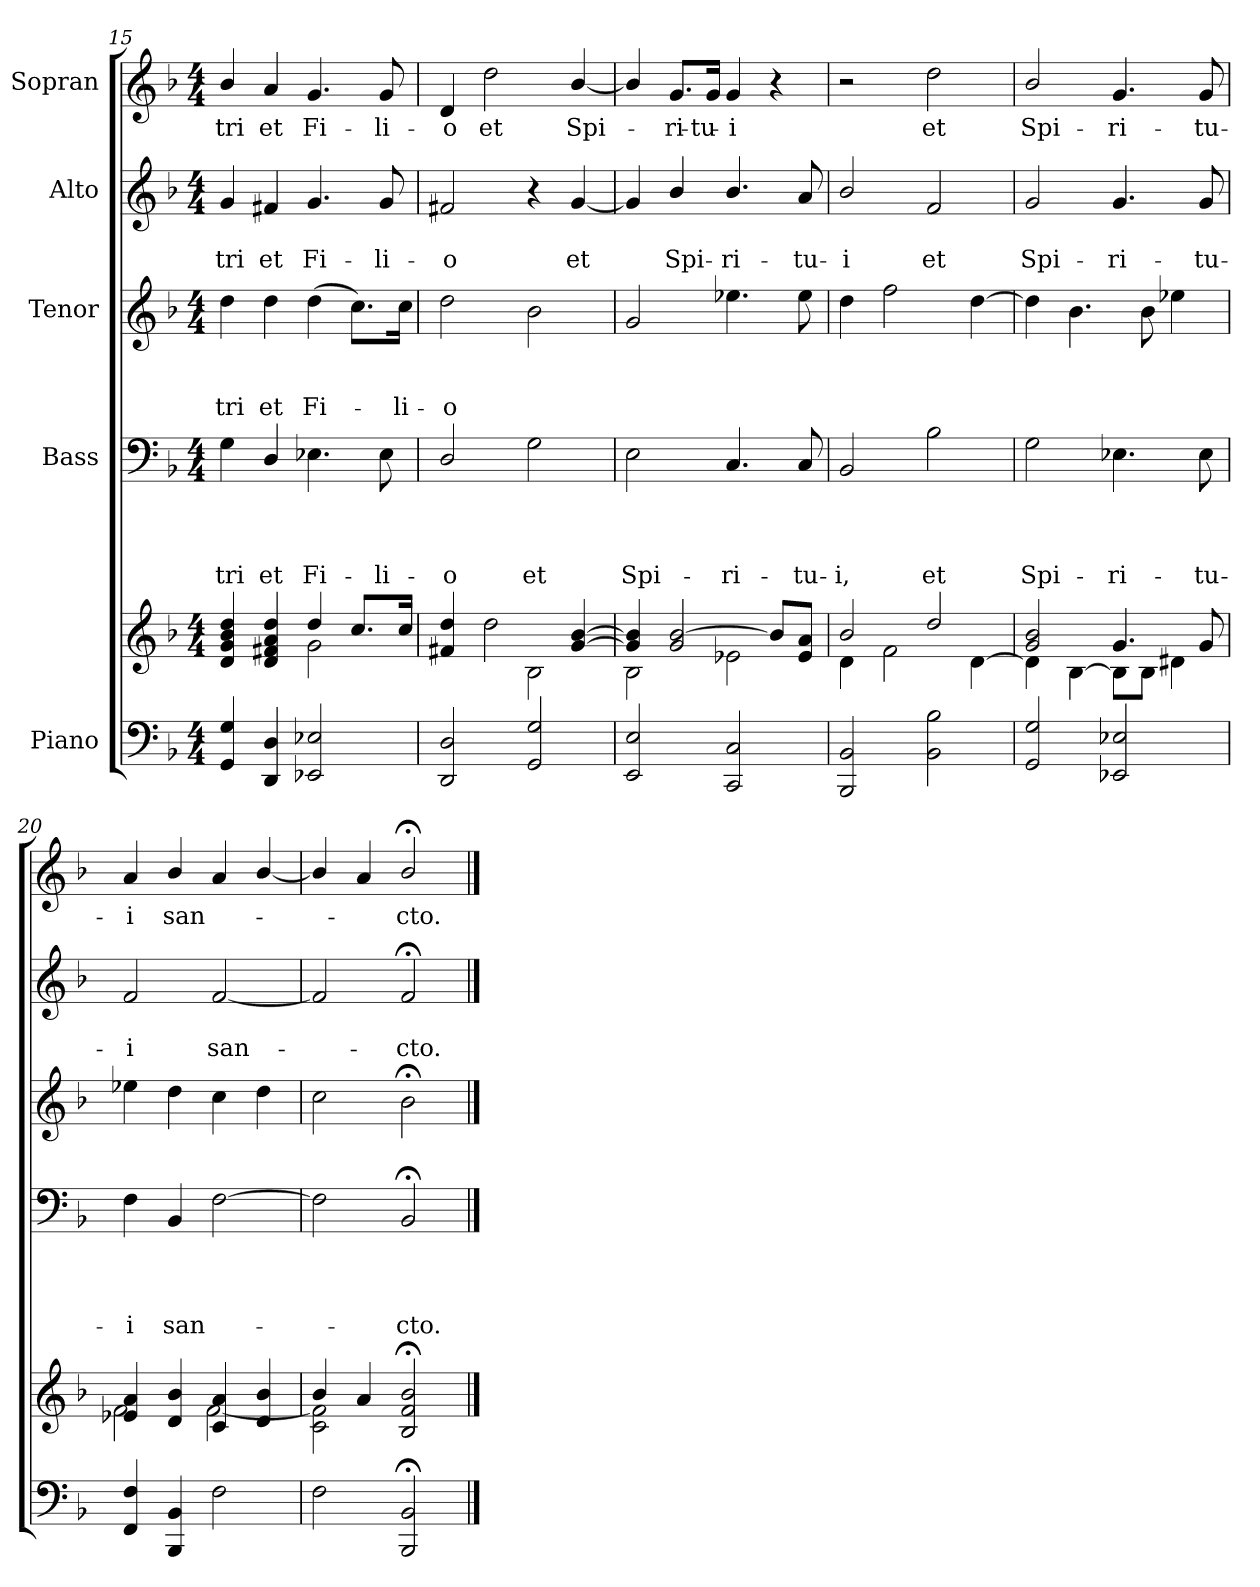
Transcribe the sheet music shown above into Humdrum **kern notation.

**kern	**kern	**kern	**text	**text	**text	**text	**kern	**text	**text	**text	**kern	**text	**text	**kern	**text
*part5	*part5	*part4	*part4	*part4	*part4	*part4	*part3	*part3	*part3	*part3	*part2	*part2	*part2	*part1	*part1
*staff6	*staff5	*staff4	*staff4	*staff4	*staff4	*staff4	*staff3	*staff3	*staff3	*staff3	*staff2	*staff2	*staff2	*staff1	*staff1
*I"Piano	*	*I"Bass	*	*	*	*	*I"Tenor	*	*	*	*I"Alto	*	*	*I"Sopran	*
!!LO:PB:g=z
*clefF4	*clefG2	*clefF4	*	*	*	*	*clefG2	*	*	*	*clefG2	*	*	*clefG2	*
*	*	*	*	*	*	*	*ITrd7c12	*	*	*	*	*	*	*	*
*k[b-]	*k[b-]	*k[b-]	*	*	*	*	*k[b-]	*	*	*	*k[b-]	*	*	*k[b-]	*
*F:	*F:	*F:	*	*	*	*	*F:	*	*	*	*F:	*	*	*F:	*
*M4/4	*M4/4	*M4/4	*	*	*	*	*M4/4	*	*	*	*M4/4	*	*	*M4/4	*
=15	=15	=15	=15	=15	=15	=15	=15	=15	=15	=15	=15	=15	=15	=15	=15
*	*^	*	*	*	*	*	*	*	*	*	*	*	*	*	*
!	!	!	!	!	!	!	!LO:LY:b	!	!	!	!LO:LY:b	!	!	!LO:LY:b	!	!LO:LY:b
4GG/ 4G/	4d/ 4g/ 4b-/ 4dd/	2ryy	4G\	.	.	.	-tri	4d\	.	.	-tri	4g/	.	-tri	4b-/	-tri
!	!	!	!	!	!	!	!LO:LY:b	!	!	!	!LO:LY:b	!	!	!LO:LY:b	!	!LO:LY:b
4DD/ 4D/	4d/ 4f#X/ 4a/ 4dd/	.	4D/	.	.	.	et	4d\	.	.	et	4f#X/	.	et	4a/	et
!	!	!	!	!	!	!	!LO:LY:b	!	!	!	!LO:LY:b	!	!	!LO:LY:b	!	!LO:LY:b
2EE-X/ 2E-X/	4dd/	2g\	4.E-X\	.	.	.	Fi-	(>4d\	.	.	Fi-	4.g/	.	Fi-	4.g/	Fi-
.	8.cc/L	.	.	.	.	.	.	8.c\L)	.	.	.	.	.	.	.	.
!	!	!	!	!	!	!	!LO:LY:b	!	!	!	!	!	!	!LO:LY:b	!	!LO:LY:b
.	.	.	8E-\	.	.	.	-li-	.	.	.	.	8g/	.	-li-	8g/	-li-
!	!	!	!	!	!	!	!	!	!	!	!LO:LY:b	!	!	!	!	!
.	16cc/Jk	.	.	.	.	.	.	16c\Jk	.	.	-li-	.	.	.	.	.
=16	=16	=16	=16	=16	=16	=16	=16	=16	=16	=16	=16	=16	=16	=16	=16	=16
!	!	!	!	!	!	!	!LO:LY:b	!	!	!	!LO:LY:b	!	!	!LO:LY:b	!	!LO:LY:b
2DD/ 2D/	4f#X/ 4dd/	2ryy	2D/	.	.	.	-o	2d\	.	.	-o	2f#X/	.	-o	4d/	-o
!	!	!	!	!	!	!	!	!	!	!	!	!	!	!	!	!LO:LY:b
.	2dd\	.	.	.	.	.	.	.	.	.	.	.	.	.	2dd\	et
!	!	!	!	!	!	!	!LO:LY:b	!	!	!	!	!	!	!	!	!
2GG/ 2G/	.	2B-\	2G\	.	.	.	et	2B-\	.	.	.	4r	.	.	.	.
!	!	!	!	!	!	!	!	!	!	!	!	!	!	!LO:LY:b	!	!LO:LY:b
.	[>4g/ [>4b-/	.	.	.	.	.	.	.	.	.	.	[<4g/	.	et	[<4b-/	Spi-
=17	=17	=17	=17	=17	=17	=17	=17	=17	=17	=17	=17	=17	=17	=17	=17	=17
!	!	!	!	!	!	!	!LO:LY:b	!	!	!	!	!	!	!	!	!
2EE/ 2E/	4g/] 4b-/]	2B-\	2E\	.	.	.	Spi-	2G/	.	.	.	4g/]	.	.	4b-/]	.
!	!	!	!	!	!	!	!	!	!	!	!	!	!	!LO:LY:b	!	!LO:LY:b
.	2g/ [>2b-/	.	.	.	.	.	.	.	.	.	.	4b-/	.	Spi-	8.g/L	-ri-
!	!	!	!	!	!	!	!	!	!	!	!	!	!	!	!	!LO:LY:b
.	.	.	.	.	.	.	.	.	.	.	.	.	.	.	16g/Jk	-tu-
!	!	!	!	!	!	!	!LO:LY:b	!	!	!	!	!	!	!LO:LY:b	!	!LO:LY:b
2CC/ 2C/	.	2e-X\	4.C/	.	.	.	-ri-	4.e-X\	.	.	.	4.b-/	.	-ri-	4g/	-i
.	8b-/L]	.	.	.	.	.	.	.	.	.	.	.	.	.	4r	.
!	!	!	!	!	!	!	!LO:LY:b	!	!	!	!	!	!	!LO:LY:b	!	!
.	8e-i/ 8a/J	.	8C/	.	.	.	-tu-	8e-\	.	.	.	8a/	.	-tu-	.	.
=18	=18	=18	=18	=18	=18	=18	=18	=18	=18	=18	=18	=18	=18	=18	=18	=18
!	!	!	!	!	!	!	!LO:LY:b	!	!	!	!	!	!	!LO:LY:b	!	!
2BBB-/ 2BB-/	4d\	2b-/	2BB-/	.	.	.	-i,	4d\	.	.	.	2b-/	.	-i	2r	.
.	2f\	.	.	.	.	.	.	2f\	.	.	.	.	.	.	.	.
!	!	!	!	!	!	!	!LO:LY:b	!	!	!	!	!	!	!LO:LY:b	!	!LO:LY:b
2BB-\ 2B-\	.	2dd/	2B-\	.	.	.	et	.	.	.	.	2f/	.	et	2dd\	et
.	[<4d\	.	.	.	.	.	.	[>4d\	.	.	.	.	.	.	.	.
=19	=19	=19	=19	=19	=19	=19	=19	=19	=19	=19	=19	=19	=19	=19	=19	=19
!	!	!	!	!	!	!	!LO:LY:b	!	!	!	!	!	!	!LO:LY:b	!	!LO:LY:b
2GG/ 2G/	4d\]	2g/ 2b-/	2G\	.	.	.	Spi-	4d\]	.	.	.	2g/	.	Spi-	2b-/	Spi-
.	[<4B-\	.	.	.	.	.	.	4.B-\	.	.	.	.	.	.	.	.
!	!	!	!	!	!	!	!LO:LY:b	!	!	!	!	!	!	!LO:LY:b	!	!LO:LY:b
2EE-X/ 2E-X/	8B-\L]	4.g/	4.E-X\	.	.	.	-ri-	.	.	.	.	4.g/	.	-ri-	4.g/	-ri-
.	8B-\J	.	.	.	.	.	.	8B-\	.	.	.	.	.	.	.	.
.	4d#X\	.	.	.	.	.	.	4e-X\	.	.	.	.	.	.	.	.
!	!	!	!	!	!	!	!LO:LY:b	!	!	!	!	!	!	!LO:LY:b	!	!LO:LY:b
.	.	8g/	8E-\	.	.	.	-tu-	.	.	.	.	8g/	.	-tu-	8g/	-tu-
=20	=20	=20	=20	=20	=20	=20	=20	=20	=20	=20	=20	=20	=20	=20	=20	=20
!	!	!	!	!	!	!	!LO:LY:b	!	!	!	!	!	!	!LO:LY:b	!	!LO:LY:b
4FF/ 4F/	4e-X/ 4a/	2f\	4F\	.	.	.	-i	4e-X\	.	.	.	2f/	.	-i	4a/	-i
!	!	!	!	!	!	!	!LO:LY:b	!	!	!	!	!	!	!	!	!LO:LY:b
4BBB-/ 4BB-/	4d/ 4b-/	.	4BB-/	.	.	.	san-	4d\	.	.	.	.	.	.	4b-/	san-
!	!	!	!	!	!	!	!	!	!	!	!	!	!	!LO:LY:b	!	!
2F\	4c/ 4a/	[>2f\	[>2F\	.	.	.	.	4c\	.	.	.	[<2f/	.	san-	4a/	.
.	4d/ 4b-/	.	.	.	.	.	.	4d\	.	.	.	.	.	.	[<4b-/	.
!!LO:LB:g=z
=21	=21	=21	=21	=21	=21	=21	=21	=21	=21	=21	=21	=21	=21	=21	=21	=21
2F\	4b-/	2c\ 2f\]	2F\]	.	.	.	.	2c\	.	.	.	2f/]	.	.	4b-/]	.
.	4a/	.	.	.	.	.	.	.	.	.	.	.	.	.	4a/	.
!	!	!	!	!	!	!	!LO:LY:b	!	!	!	!	!	!	!LO:LY:b	!	!LO:LY:b
2BBB-/;< 2BB-/;<	2B-/;< 2f/;< 2b-/;<	2ryy	2BB-;</	.	.	.	-cto.	2B-;<\	.	.	.	2f;</	.	-cto.	2b-;</	-cto.
*	*v	*v	*	*	*	*	*	*	*	*	*	*	*	*	*	*
==	==	==	==	==	==	==	==	==	==	==	==	==	==	==	==
*-	*-	*-	*-	*-	*-	*-	*-	*-	*-	*-	*-	*-	*-	*-	*-
